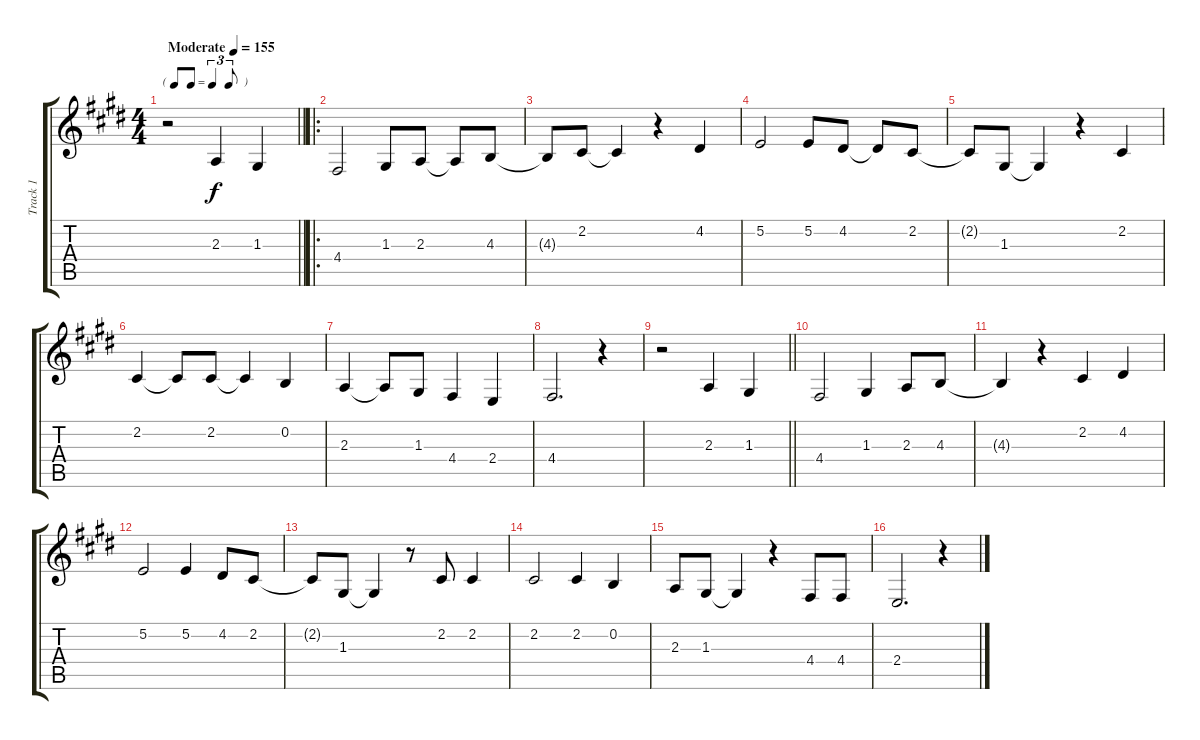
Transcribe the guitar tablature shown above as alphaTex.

\track ("Track 1" "Track 1") {instrument tenorsax}
\staff {score tabs}
\tuning (E4 B3 G3 D3 A2 E2) {hide}
\ts (4 4)
\tf triplet8th
\tempo (155 "Moderate")
\clef g2
\barLineRight lightlight
\ks e
r.2{dy f instrument tenorsax} 2.3.4 1.3.4 |
\ro
4.4.2 1.3.8 2.3.8 2.3{t}.8 4.3.8 |
4.3{t}.8 2.2.8 2.2{t}.4 r.4 4.2.4 |
5.2.2 5.2.8 4.2.8 4.2{t}.8 2.2.8 |
2.2{t}.8 1.3.8 1.3{t}.4 r.4 2.2.4 |
2.2.4 2.2{t}.8 2.2.8 2.2{t}.4 0.2.4 |
2.3.4 2.3{t}.8 1.3.8 4.4.4 2.4.4 |
4.4.2{d} r.4 |
\barLineRight lightlight
r.2 2.3.4 1.3.4 |
4.4.2 1.3.4 2.3.8 4.3.8 |
4.3{t}.4 r.4 2.2.4 4.2.4 |
5.2.2 5.2.4 4.2.8 2.2.8 |
2.2{t}.8 1.3.8 1.3{t}.4 r.8 2.2.8 2.2.4 |
2.2.2 2.2.4 0.2.4 |
2.3.8 1.3.8 1.3{t}.4 r.4 4.4.8 4.4.8 |
2.4.2{d} r.4
